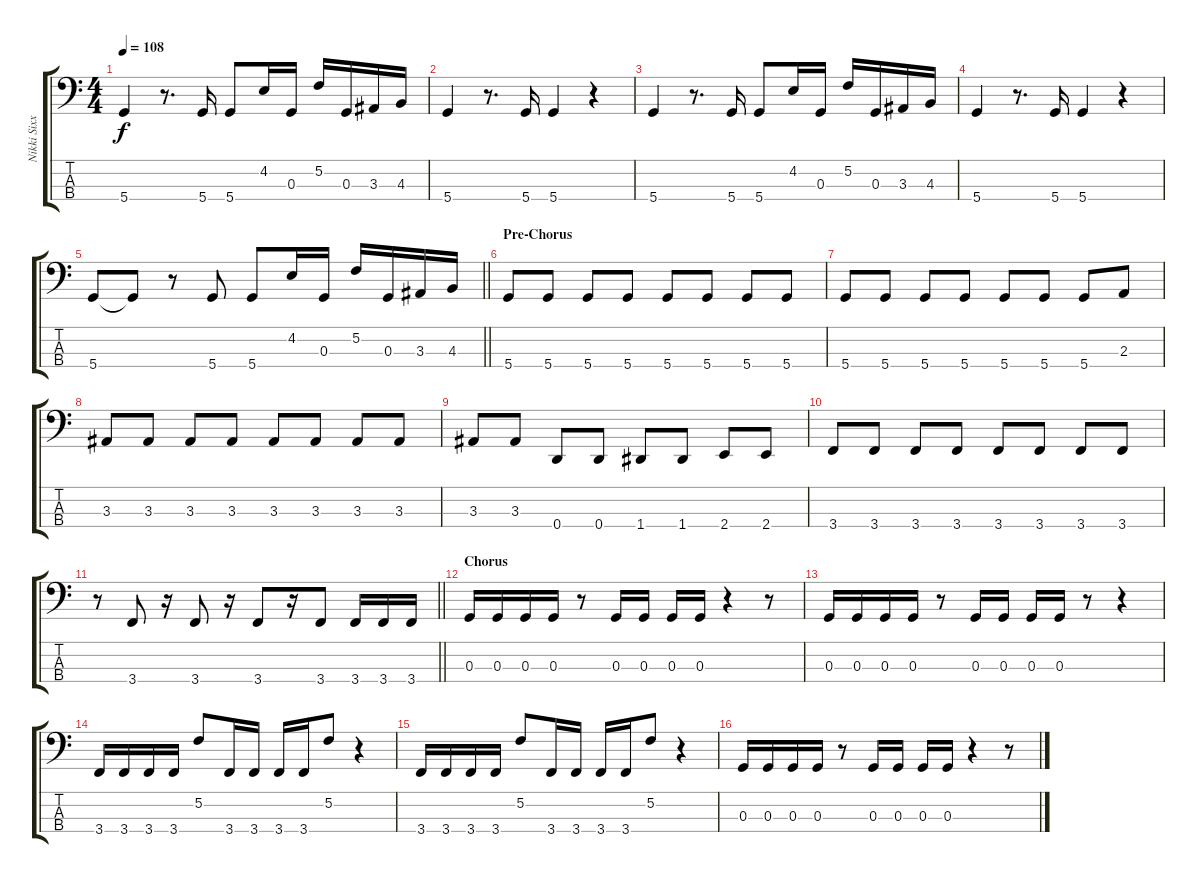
\track ("Nikki Sixx" "Nikki Sixx") {instrument electricbasspick}
\staff {score tabs}
\tuning (F2 C2 G1 D1) {hide}
\ts (4 4)
\tempo 108
\clef f4
\ks c
5.4.4{dy f} r.8{d} 5.4.16 5.4.8 4.2.16 0.3.16 5.2.16 0.3.16 3.3.16 4.3.16 |
5.4.4 r.8{d} 5.4.16 5.4.4 r.4 |
5.4.4 r.8{d} 5.4.16 5.4.8 4.2.16 0.3.16 5.2.16 0.3.16 3.3.16 4.3.16 |
5.4.4 r.8{d} 5.4.16 5.4.4 r.4 |
\barLineRight lightlight
5.4.8 5.4{t}.8 r.8 5.4.8 5.4.8 4.2.16 0.3.16 5.2.16 0.3.16 3.3.16 4.3.16 |
\section ("" "Pre-Chorus")
5.4.8 5.4.8 5.4.8 5.4.8 5.4.8 5.4.8 5.4.8 5.4.8 |
5.4.8 5.4.8 5.4.8 5.4.8 5.4.8 5.4.8 5.4.8 2.3.8 |
3.3.8 3.3.8 3.3.8 3.3.8 3.3.8 3.3.8 3.3.8 3.3.8 |
3.3.8 3.3.8 0.4.8 0.4.8 1.4.8 1.4.8 2.4.8 2.4.8 |
3.4.8 3.4.8 3.4.8 3.4.8 3.4.8 3.4.8 3.4.8 3.4.8 |
\barLineRight lightlight
r.8 3.4.8 r.16 3.4.8 r.16 3.4.8 r.16 3.4.8 3.4.16 3.4.16 3.4.16 |
\section ("" "Chorus")
0.3.16 0.3.16 0.3.16 0.3.16 r.8 0.3.16 0.3.16 0.3.16 0.3.16 r.4 r.8 |
0.3.16 0.3.16 0.3.16 0.3.16 r.8 0.3.16 0.3.16 0.3.16 0.3.16 r.8 r.4 |
3.4.16 3.4.16 3.4.16 3.4.16 5.2.8 3.4.16 3.4.16 3.4.16 3.4.16 5.2.8 r.4 |
3.4.16 3.4.16 3.4.16 3.4.16 5.2.8 3.4.16 3.4.16 3.4.16 3.4.16 5.2.8 r.4 |
0.3.16 0.3.16 0.3.16 0.3.16 r.8 0.3.16 0.3.16 0.3.16 0.3.16 r.4 r.8
